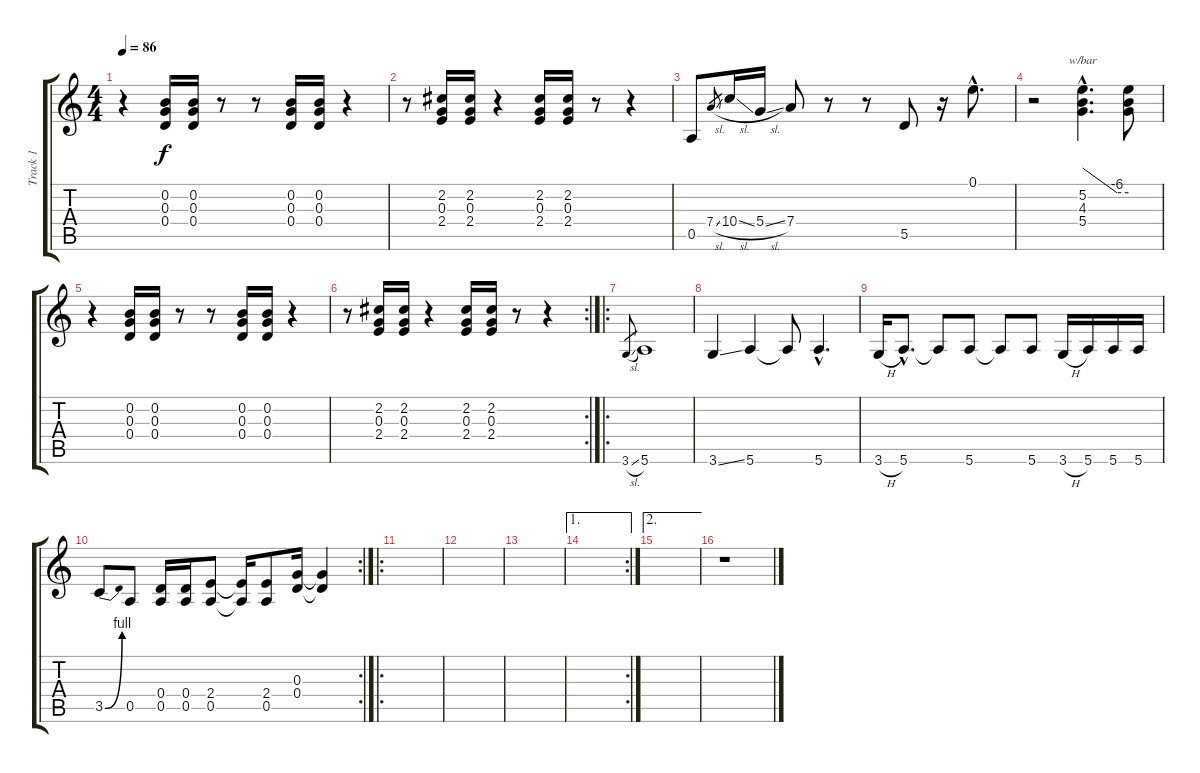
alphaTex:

\track ("Track 1" "Track 1") {instrument distortionguitar}
\staff {score tabs}
\tuning (E4 B3 G3 D3 A2 E2) {hide}
\ts (4 4)
\tempo 86
\clef g2
\ks c
r.4{dy f} (0.2 0.3 0.4).16 (0.2 0.3 0.4).16 r.8 r.8 (0.2 0.3 0.4).16 (0.2 0.3 0.4).16 r.4 |
r.8 (2.2 0.3 2.4).16 (2.2 0.3 2.4).16 r.4 (2.2 0.3 2.4).16 (2.2 0.3 2.4).16 r.8 r.4 |
0.5.8 7.4{sl}.8{gr} 10.4{sl}.16 5.4{sl}.16 7.4.8 r.8 r.8 5.5.8 r.16 0.1{hac}.8{d} |
r.2 (5.2{hac} 4.3{hac} 5.4{hac}).4{d tbe (custom default 0 0 45 -24 60 -24)} (5.2{t} 4.3{t} 5.4{t}).8 |
r.4 (0.2 0.3 0.4).16 (0.2 0.3 0.4).16 r.8 r.8 (0.2 0.3 0.4).16 (0.2 0.3 0.4).16 r.4 |
\rc 2
r.8 (2.2 0.3 2.4).16 (2.2 0.3 2.4).16 r.4 (2.2 0.3 2.4).16 (2.2 0.3 2.4).16 r.8 r.4 |
\ro
3.6{sl}.8{gr} 5.6.1 |
3.6{ss}.4 5.6.4 5.6{t}.8 5.6{hac}.4{d} |
3.6{h}.16 5.6{hac}.8{d} 5.6{t}.8 5.6.8 5.6{t}.8 5.6.8 3.6{h}.16 5.6.16 5.6.16 5.6.16 |
\rc 2
3.5{be (bend 0 0 60 4)}.8 0.5.8 (0.4 0.5).16 (0.4 0.5).16 (2.4 0.5).8 (2.4{t} 0.5{t}).16 (2.4 0.5).8 (0.3 0.4).16 (0.3{t} 0.4{t}).4 |
\ro
|
|
|
\ae 1
\rc 2
|
\ae 2
|
r.1
